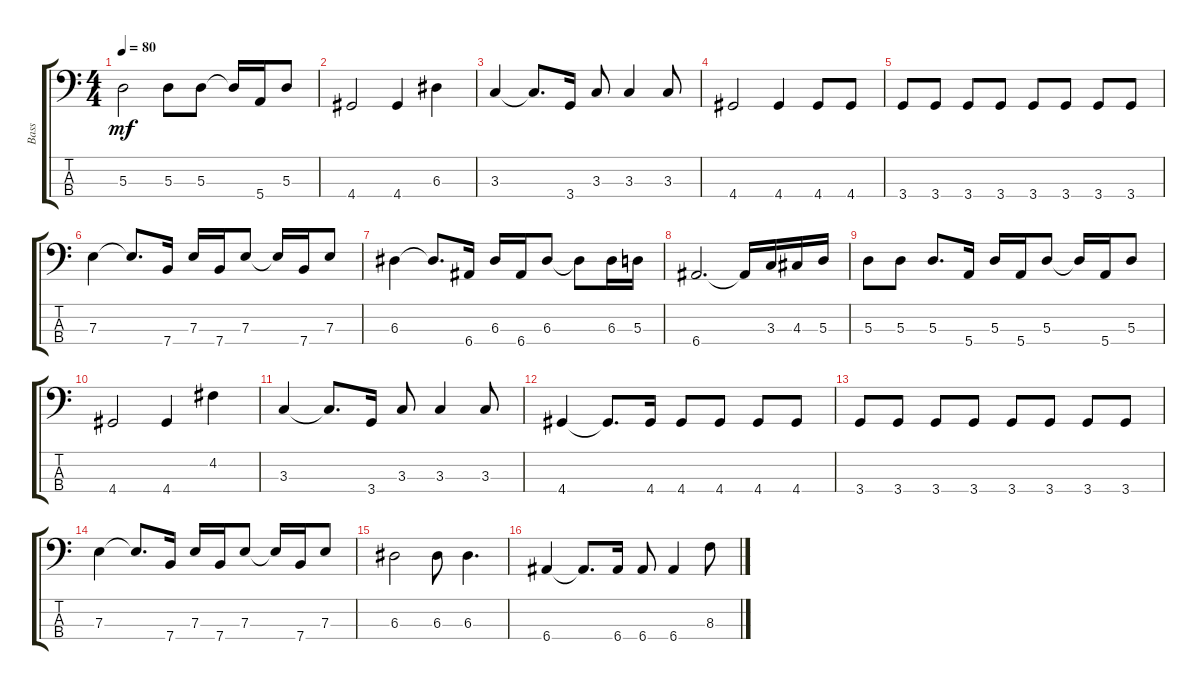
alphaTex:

\track ("Bass" "Bass") {instrument electricbassfinger}
\staff {score tabs}
\tuning (G2 D2 A1 E1) {hide}
\ts (4 4)
\tempo 80
\clef f4
\ks c
5.3.2{dy mf} 5.3.8 5.3.8 5.3{t}.16 5.4.16 5.3.8 |
4.4.2 4.4.4 6.3.4 |
3.3.4 3.3{t}.8{d} 3.4.16 3.3.8 3.3.4 3.3.8 |
4.4.2 4.4.4 4.4.8 4.4.8 |
3.4.8 3.4.8 3.4.8 3.4.8 3.4.8 3.4.8 3.4.8 3.4.8 |
7.3.4 7.3{t}.8{d} 7.4.16 7.3.16 7.4.16 7.3.8 7.3{t}.16 7.4.16 7.3.8 |
6.3.4 6.3{t}.8{d} 6.4.16 6.3.16 6.4.16 6.3.8 6.3{t}.8 6.3.16 5.3.16 |
6.4.2{d} 6.4{t}.16 3.3.16 4.3.16 5.3.16 |
5.3.8 5.3.8 5.3.8{d} 5.4.16 5.3.16 5.4.16 5.3.8 5.3{t}.16 5.4.16 5.3.8 |
4.4.2 4.4.4 4.2.4 |
3.3.4 3.3{t}.8{d} 3.4.16 3.3.8 3.3.4 3.3.8 |
4.4.4 4.4{t}.8{d} 4.4.16 4.4.8 4.4.8 4.4.8 4.4.8 |
3.4.8 3.4.8 3.4.8 3.4.8 3.4.8 3.4.8 3.4.8 3.4.8 |
7.3.4 7.3{t}.8{d} 7.4.16 7.3.16 7.4.16 7.3.8 7.3{t}.16 7.4.16 7.3.8 |
6.3.2 6.3.8 6.3.4{d} |
6.4.4 6.4{t}.8{d} 6.4.16 6.4.8 6.4.4 8.3.8
